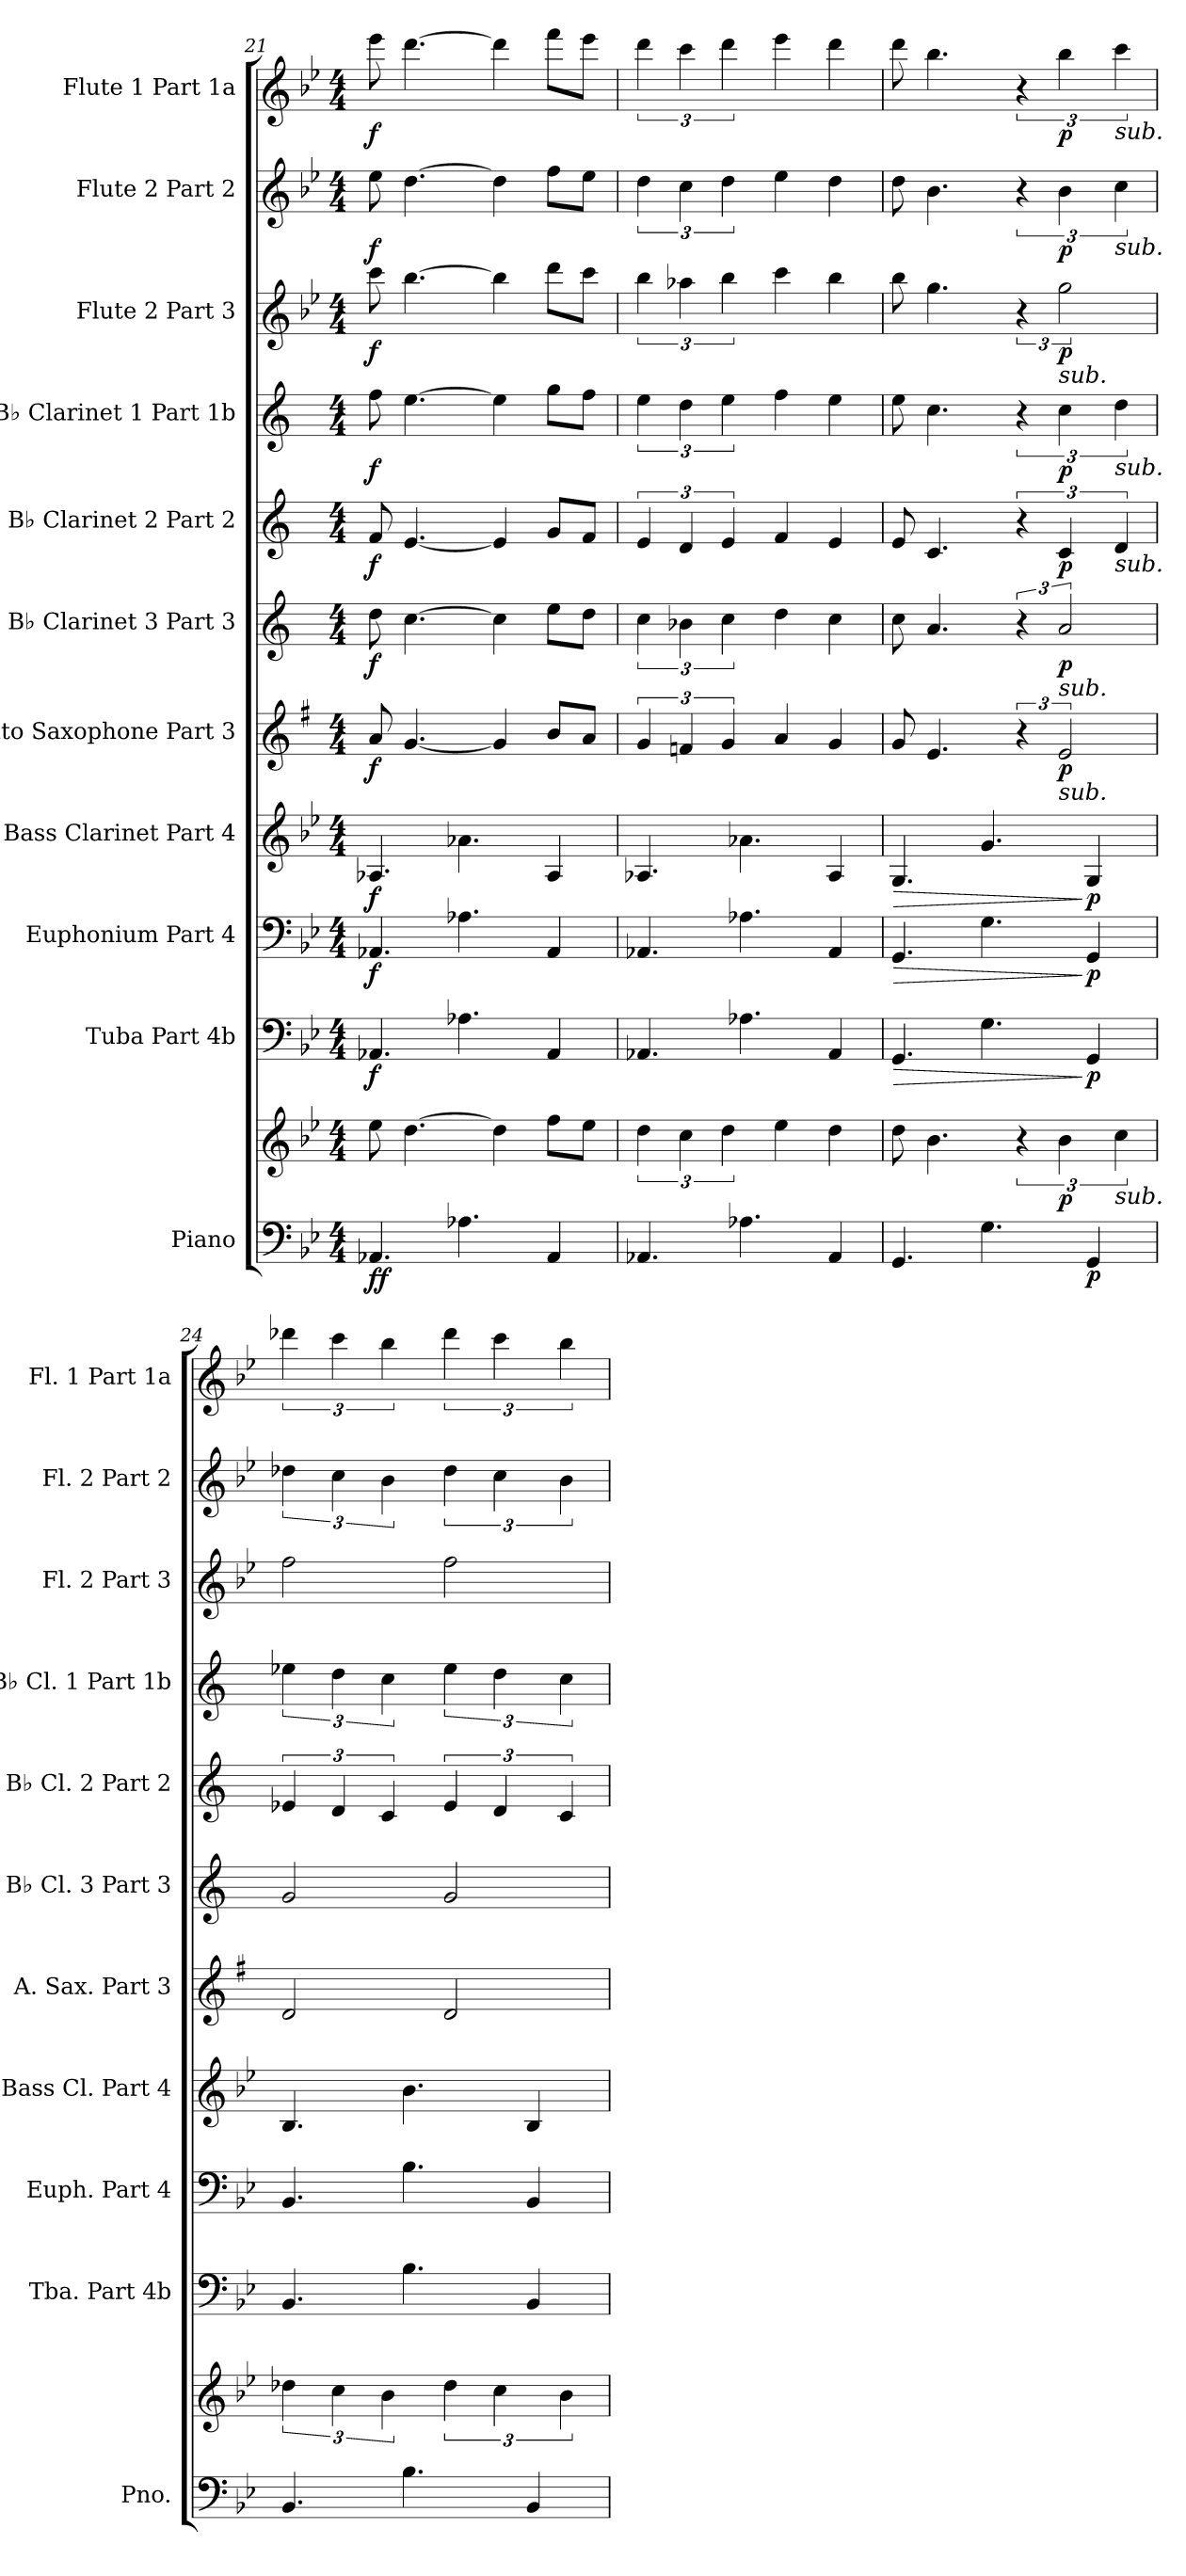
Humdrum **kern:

**kern	**kern	**dynam	**kern	**dynam	**kern	**dynam	**kern	**dynam	**kern	**dynam	**kern	**dynam	**kern	**dynam	**kern	**dynam	**kern	**dynam	**kern	**dynam	**kern	**dynam
*part11	*part11	*part11	*part10	*part10	*part9	*part9	*part8	*part8	*part7	*part7	*part6	*part6	*part5	*part5	*part4	*part4	*part3	*part3	*part2	*part2	*part1	*part1
*staff12	*staff11	*staff11/12	*staff10	*staff10	*staff9	*staff9	*staff8	*staff8	*staff7	*staff7	*staff6	*staff6	*staff5	*staff5	*staff4	*staff4	*staff3	*staff3	*staff2	*staff2	*staff1	*staff1
*I"Piano	*	*	*I"Tuba Part 4b	*	*I"Euphonium Part 4	*	*I"Bass Clarinet Part 4	*	*I"Alto Saxophone Part 3	*	*I"B♭ Clarinet 3 Part 3	*	*I"B♭ Clarinet 2 Part 2	*	*I"B♭ Clarinet 1 Part 1b	*	*I"Flute 2 Part 3	*	*I"Flute 2 Part 2	*	*I"Flute 1 Part 1a	*
*I'Pno.	*	*	*I'Tba. Part 4b	*	*I'Euph. Part 4	*	*I'Bass Cl. Part 4	*	*I'A. Sax. Part 3	*	*I'B♭ Cl. 3 Part 3	*	*I'B♭ Cl. 2 Part 2	*	*I'B♭ Cl. 1 Part 1b	*	*I'Fl. 2 Part 3	*	*I'Fl. 2 Part 2	*	*I'Fl. 1 Part 1a	*
*clefF4	*clefG2	*	*clefF4	*	*clefF4	*	*clefG2	*	*clefG2	*	*clefG2	*	*clefG2	*	*clefG2	*	*clefG2	*	*clefG2	*	*clefG2	*
*	*	*	*	*	*	*	*ITrd8c14	*	*ITrd5c9	*	*ITrd1c2	*	*ITrd1c2	*	*ITrd1c2	*	*	*	*	*	*	*
*k[b-e-]	*k[b-e-]	*	*k[b-e-]	*	*k[b-e-]	*	*k[b-e-]	*	*k[b-e-]	*	*k[b-e-]	*	*k[b-e-]	*	*k[b-e-]	*	*k[b-e-]	*	*k[b-e-]	*	*k[b-e-]	*
*M4/4	*M4/4	*	*M4/4	*	*M4/4	*	*M4/4	*	*M4/4	*	*M4/4	*	*M4/4	*	*M4/4	*	*M4/4	*	*M4/4	*	*M4/4	*
=21	=21	=21	=21	=21	=21	=21	=21	=21	=21	=21	=21	=21	=21	=21	=21	=21	=21	=21	=21	=21	=21	=21
!	!	!LO:DY:b=2	!	!	!	!	!	!	!	!	!	!	!	!	!	!	!	!	!	!	!	!
!	!	!LO:DY:n=1:b	!	!LO:DY:b	!	!LO:DY:b	!	!LO:DY:b	!	!LO:DY:b	!	!LO:DY:b	!	!LO:DY:b	!	!LO:DY:b	!	!LO:DY:b	!	!LO:DY:b	!	!LO:DY:b
4.AA-X/	8ee-\	f f	4.AA-X/	f	4.AA-X/	f	4.AA-X/	f	8c/	f	8cc\	f	8e-/	f	8ee-\	f	8ccc\	f	8ee-\	f	8eee-\	f
.	[4.dd\	.	.	.	.	.	.	.	[4.B-/	.	[4.b-\	.	[4.d/	.	[4.dd\	.	[4.bb-\	.	[4.dd\	.	[4.ddd\	.
4.A-X\	.	.	4.A-X\	.	4.A-X\	.	4.A-X\	.	.	.	.	.	.	.	.	.	.	.	.	.	.	.
.	4dd\]	.	.	.	.	.	.	.	4B-/]	.	4b-\]	.	4d/]	.	4dd\]	.	4bb-\]	.	4dd\]	.	4ddd\]	.
4AA-/	8ff\L	.	4AA-/	.	4AA-/	.	4AA-/	.	8d/L	.	8dd\L	.	8f/L	.	8ff\L	.	8ddd\L	.	8ff\L	.	8fff\L	.
.	8ee-\J	.	.	.	.	.	.	.	8c/J	.	8cc\J	.	8e-/J	.	8ee-\J	.	8ccc\J	.	8ee-\J	.	8eee-\J	.
=22	=22	=22	=22	=22	=22	=22	=22	=22	=22	=22	=22	=22	=22	=22	=22	=22	=22	=22	=22	=22	=22	=22
4.AA-X/	6dd\	.	4.AA-X/	.	4.AA-X/	.	4.AA-X/	.	6B-/	.	6b-\	.	6d/	.	6dd\	.	6bb-\	.	6dd\	.	6ddd\	.
.	6cc\	.	.	.	.	.	.	.	6A-X/	.	6a-X\	.	6c/	.	6cc\	.	6aa-X\	.	6cc\	.	6ccc\	.
.	6dd\	.	.	.	.	.	.	.	6B-/	.	6b-\	.	6d/	.	6dd\	.	6bb-\	.	6dd\	.	6ddd\	.
4.A-X\	.	.	4.A-X\	.	4.A-X\	.	4.A-X\	.	.	.	.	.	.	.	.	.	.	.	.	.	.	.
.	4ee-\	.	.	.	.	.	.	.	4c/	.	4cc\	.	4e-/	.	4ee-\	.	4ccc\	.	4ee-\	.	4eee-\	.
4AA-/	4dd\	.	4AA-/	.	4AA-/	.	4AA-/	.	4B-/	.	4b-\	.	4d/	.	4dd\	.	4bb-\	.	4dd\	.	4ddd\	.
=23	=23	=23	=23	=23	=23	=23	=23	=23	=23	=23	=23	=23	=23	=23	=23	=23	=23	=23	=23	=23	=23	=23
!	!	!	!	!LO:HP:b	!	!LO:HP:b	!	!LO:HP:b	!	!	!	!	!	!	!	!	!	!	!	!	!	!
4.GG/	8dd\	.	4.GG/	>	4.GG/	>	4.GG/	>	8B-/	.	8b-\	.	8d/	.	8dd\	.	8bb-\	.	8dd\	.	8ddd\	.
.	4.b-\	.	.	.	.	.	.	.	4.G/	.	4.g/	.	4.B-/	.	4.b-\	.	4.gg\	.	4.b-\	.	4.bb-\	.
4.G\	.	.	4.G\	.	4.G\	.	4.G/	.	.	.	.	.	.	.	.	.	.	.	.	.	.	.
.	6r	.	.	.	.	.	.	.	6r	.	6r	.	6r	.	6r	.	6r	.	6r	.	6r	.
!	!	!	!	!	!	!	!	!	!	!	!	!	!	!	!	!	!LO:TX:b:i:t=sub.	!	!	!	!	!
!	!	!	!	!	!	!	!	!	!	!	!LO:TX:b:i:t=sub.	!	!	!	!	!	!	!	!	!	!	!
!	!	!	!	!	!	!	!	!	!LO:TX:b:i:t=sub.	!	!	!	!	!	!	!	!	!	!	!	!	!
!	!	!LO:DY:b	!	!	!	!	!	!	!	!LO:DY:b	!	!LO:DY:b	!	!LO:DY:b	!	!LO:DY:b	!	!LO:DY:b	!	!LO:DY:b	!	!LO:DY:b
.	6b-\	p	.	.	.	.	.	.	3G/	p	3g/	p	6B-/	p	6b-\	p	3gg\	p	6b-\	p	6bb-\	p
!	!	!LO:DY:b=2	!	!LO:DY:n=1:b	!	!LO:DY:n=1:b	!	!LO:DY:n=1:b	!	!	!	!	!	!	!	!	!	!	!	!	!	!
4GG/	.	p	4GG/	] p	4GG/	] p	4GG/	] p	.	.	.	.	.	.	.	.	.	.	.	.	.	.
!	!	!	!	!	!	!	!	!	!	!	!	!	!	!	!	!	!	!	!	!	!LO:TX:b:i:t=sub.	!
!	!	!	!	!	!	!	!	!	!	!	!	!	!	!	!	!	!	!	!LO:TX:b:i:t=sub.	!	!	!
!	!	!	!	!	!	!	!	!	!	!	!	!	!	!	!LO:TX:b:i:t=sub.	!	!	!	!	!	!	!
!	!	!	!	!	!	!	!	!	!	!	!	!	!LO:TX:b:i:t=sub.	!	!	!	!	!	!	!	!	!
!	!LO:TX:b:i:t=sub.	!	!	!	!	!	!	!	!	!	!	!	!	!	!	!	!	!	!	!	!	!
.	6cc\	.	.	.	.	.	.	.	.	.	.	.	6c/	.	6cc\	.	.	.	6cc\	.	6ccc\	.
=24	=24	=24	=24	=24	=24	=24	=24	=24	=24	=24	=24	=24	=24	=24	=24	=24	=24	=24	=24	=24	=24	=24
4.BB-/	6dd-X\	.	4.BB-/	.	4.BB-/	.	4.BB-/	.	2F/	.	2f/	.	6d-X/	.	6dd-X\	.	2ff\	.	6dd-X\	.	6ddd-X\	.
.	6cc\	.	.	.	.	.	.	.	.	.	.	.	6c/	.	6cc\	.	.	.	6cc\	.	6ccc\	.
.	6b-\	.	.	.	.	.	.	.	.	.	.	.	6B-/	.	6b-\	.	.	.	6b-\	.	6bb-\	.
4.B-\	.	.	4.B-\	.	4.B-\	.	4.B-\	.	.	.	.	.	.	.	.	.	.	.	.	.	.	.
.	6dd-\	.	.	.	.	.	.	.	2F/	.	2f/	.	6d-/	.	6dd-\	.	2ff\	.	6dd-\	.	6ddd-\	.
.	6cc\	.	.	.	.	.	.	.	.	.	.	.	6c/	.	6cc\	.	.	.	6cc\	.	6ccc\	.
4BB-/	.	.	4BB-/	.	4BB-/	.	4BB-/	.	.	.	.	.	.	.	.	.	.	.	.	.	.	.
.	6b-\	.	.	.	.	.	.	.	.	.	.	.	6B-/	.	6b-\	.	.	.	6b-\	.	6bb-\	.
=	=	=	=	=	=	=	=	=	=	=	=	=	=	=	=	=	=	=	=	=	=	=
*-	*-	*-	*-	*-	*-	*-	*-	*-	*-	*-	*-	*-	*-	*-	*-	*-	*-	*-	*-	*-	*-	*-
